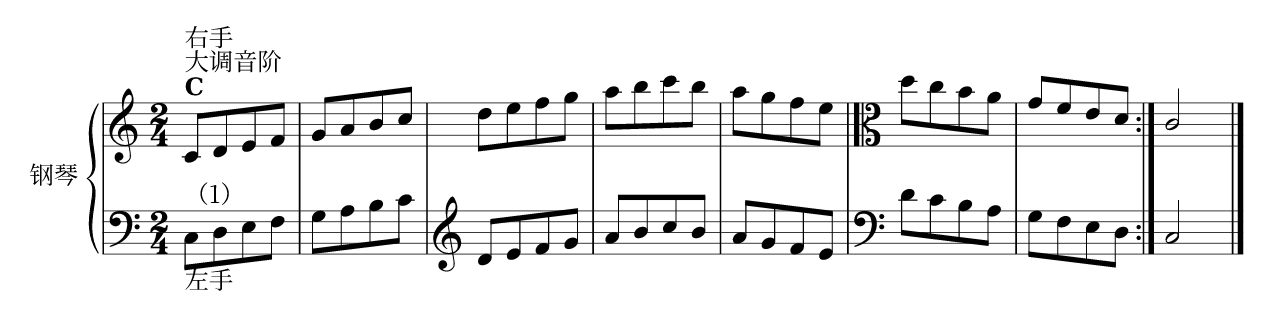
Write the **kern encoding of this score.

**kern	**kern
*part1	*part1
*staff2	*staff1
*I"钢琴	*
*clefF4	*clefG2
*k[]	*k[]
*M2/4	*M2/4
=1	=1
!	!LO:TX:a:B:t=C
!	!LO:TX:a:t=大调音阶
!	!LO:TX:a:t=右手
!LO:TX:b:i:t=左手	!
!LO:TX:a:t=（1）	!
8C\L	8c/L
8D\	8d/
8E\	8e/
8F\J	8f/J
=2	=2
8G\L	8g/L
8A\	8a/
8B\	8b/
8c\J	8cc/J
=3	=3
*clefG2	*
8d/L	8dd\L
8e/	8ee\
8f/	8ff\
8g/J	8gg\J
=4	=4
8a/L	8aa\L
8b/	8bb\
8cc/	8ccc\
8b/J	8bb\J
=5	=5
8a/L	8aa\L
8g/	8gg\
8f/	8ff\
8e/J	8ee\J
=6	=6
*clefF4	*clefC3
8d\L	8dd\L
8c\	8cc\
8B\	8b\
8A\J	8a\J
=7	=7
8G\L	8g/L
8F\	8f/
8E\	8e/
8D\J	8d/J
=8:|!	=8:|!
2C/	2c/
==	==
*-	*-
